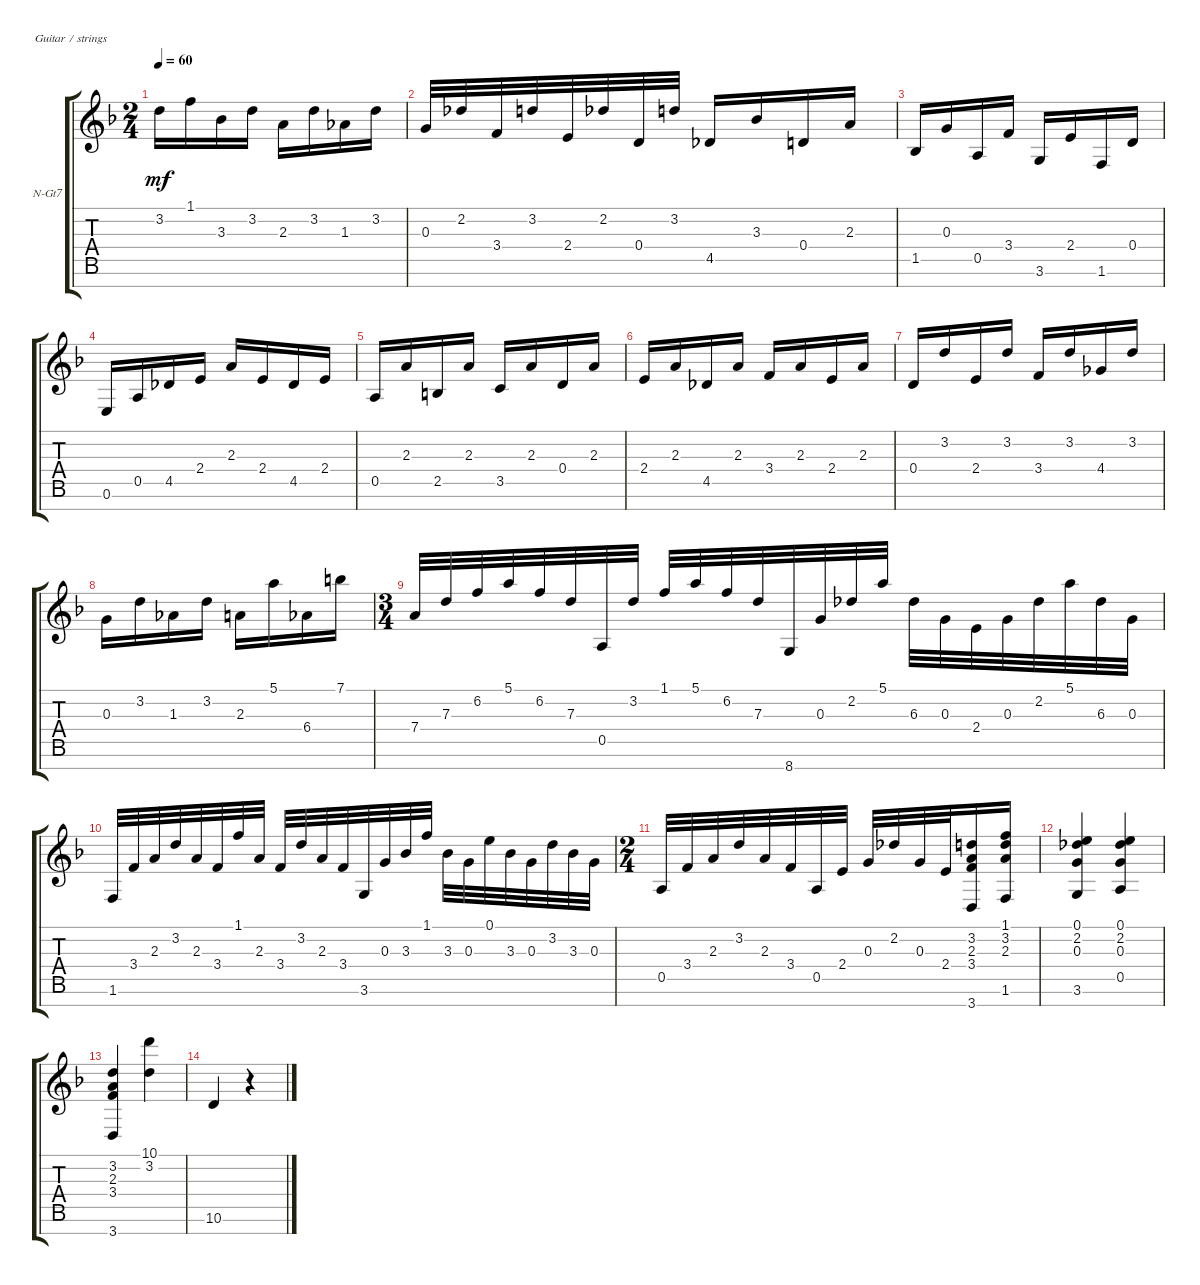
\defaultSystemsLayout 4
\bracketExtendMode groupsimilarinstruments
\firstSystemTrackNameOrientation horizontal
\otherSystemsTrackNameOrientation horizontal
\track ("7-струнная гитара" "N-Gt7") {instrument acousticguitarnylon}
\staff {score tabs}
\tuning (E4 B3 G3 D3 A2 E2 B1)
\ts (2 4)
\tempo 60
\clef g2
\ks f
3.2.16{dy mf} 1.1.16 3.3.16 3.2.16 2.3.16 3.2.16 1.3.16 3.2.16 |
0.3.32 2.2.32 3.4.32 3.2.32 2.4.32 2.2.32 0.4.32 3.2.32 4.5.16 3.3.16 0.4.16 2.3.16 |
1.5.16 0.3.16 0.5.16 3.4.16 3.6.16 2.4.16 1.6.16 0.4.16 |
0.6.16 0.5.16 4.5.16 2.4.16 2.3.16 2.4.16 4.5.16 2.4.16 |
0.5.16 2.3.16 2.5.16 2.3.16 3.5.16 2.3.16 0.4.16 2.3.16 |
2.4.16 2.3.16 4.5.16 2.3.16 3.4.16 2.3.16 2.4.16 2.3.16 |
0.4.16 3.2.16 2.4.16 3.2.16 3.4.16 3.2.16 4.4.16 3.2.16 |
0.3.16 3.2.16 1.3.16 3.2.16 2.3.16 5.1.16 6.4.16 7.1.16 |
\ts (3 4)
7.4.32 7.3.32 6.2.32 5.1.32 6.2.32 7.3.32 0.5.32 3.2.32 1.1.32 5.1.32 6.2.32 7.3.32 8.7.32 0.3.32 2.2.32 5.1.32 6.3.32 0.3.32 2.4.32 0.3.32 2.2.32 5.1.32 6.3.32 0.3.32 |
1.6.32 3.4.32 2.3.32 3.2.32 2.3.32 3.4.32 1.1.32 2.3.32 3.4.32 3.2.32 2.3.32 3.4.32 3.6.32 0.3.32 3.3.32 1.1.32 3.3.32 0.3.32 0.1.32 3.3.32 0.3.32 3.2.32 3.3.32 0.3.32 |
\ts (2 4)
0.5.32 3.4.32 2.3.32 3.2.32 2.3.32 3.4.32 0.5.32 2.4.32 0.3.32 2.2.32 0.3.32 2.4.32 (3.2 2.3 3.4 3.7).16 (1.6 2.3 3.2 1.1).16 |
(0.1 2.2 0.3 3.6).4 (0.5 0.3 2.2 0.1).4 |
(3.2 2.3 3.4 3.7).4 (3.2 10.1).4 |
10.6.4 r.4
